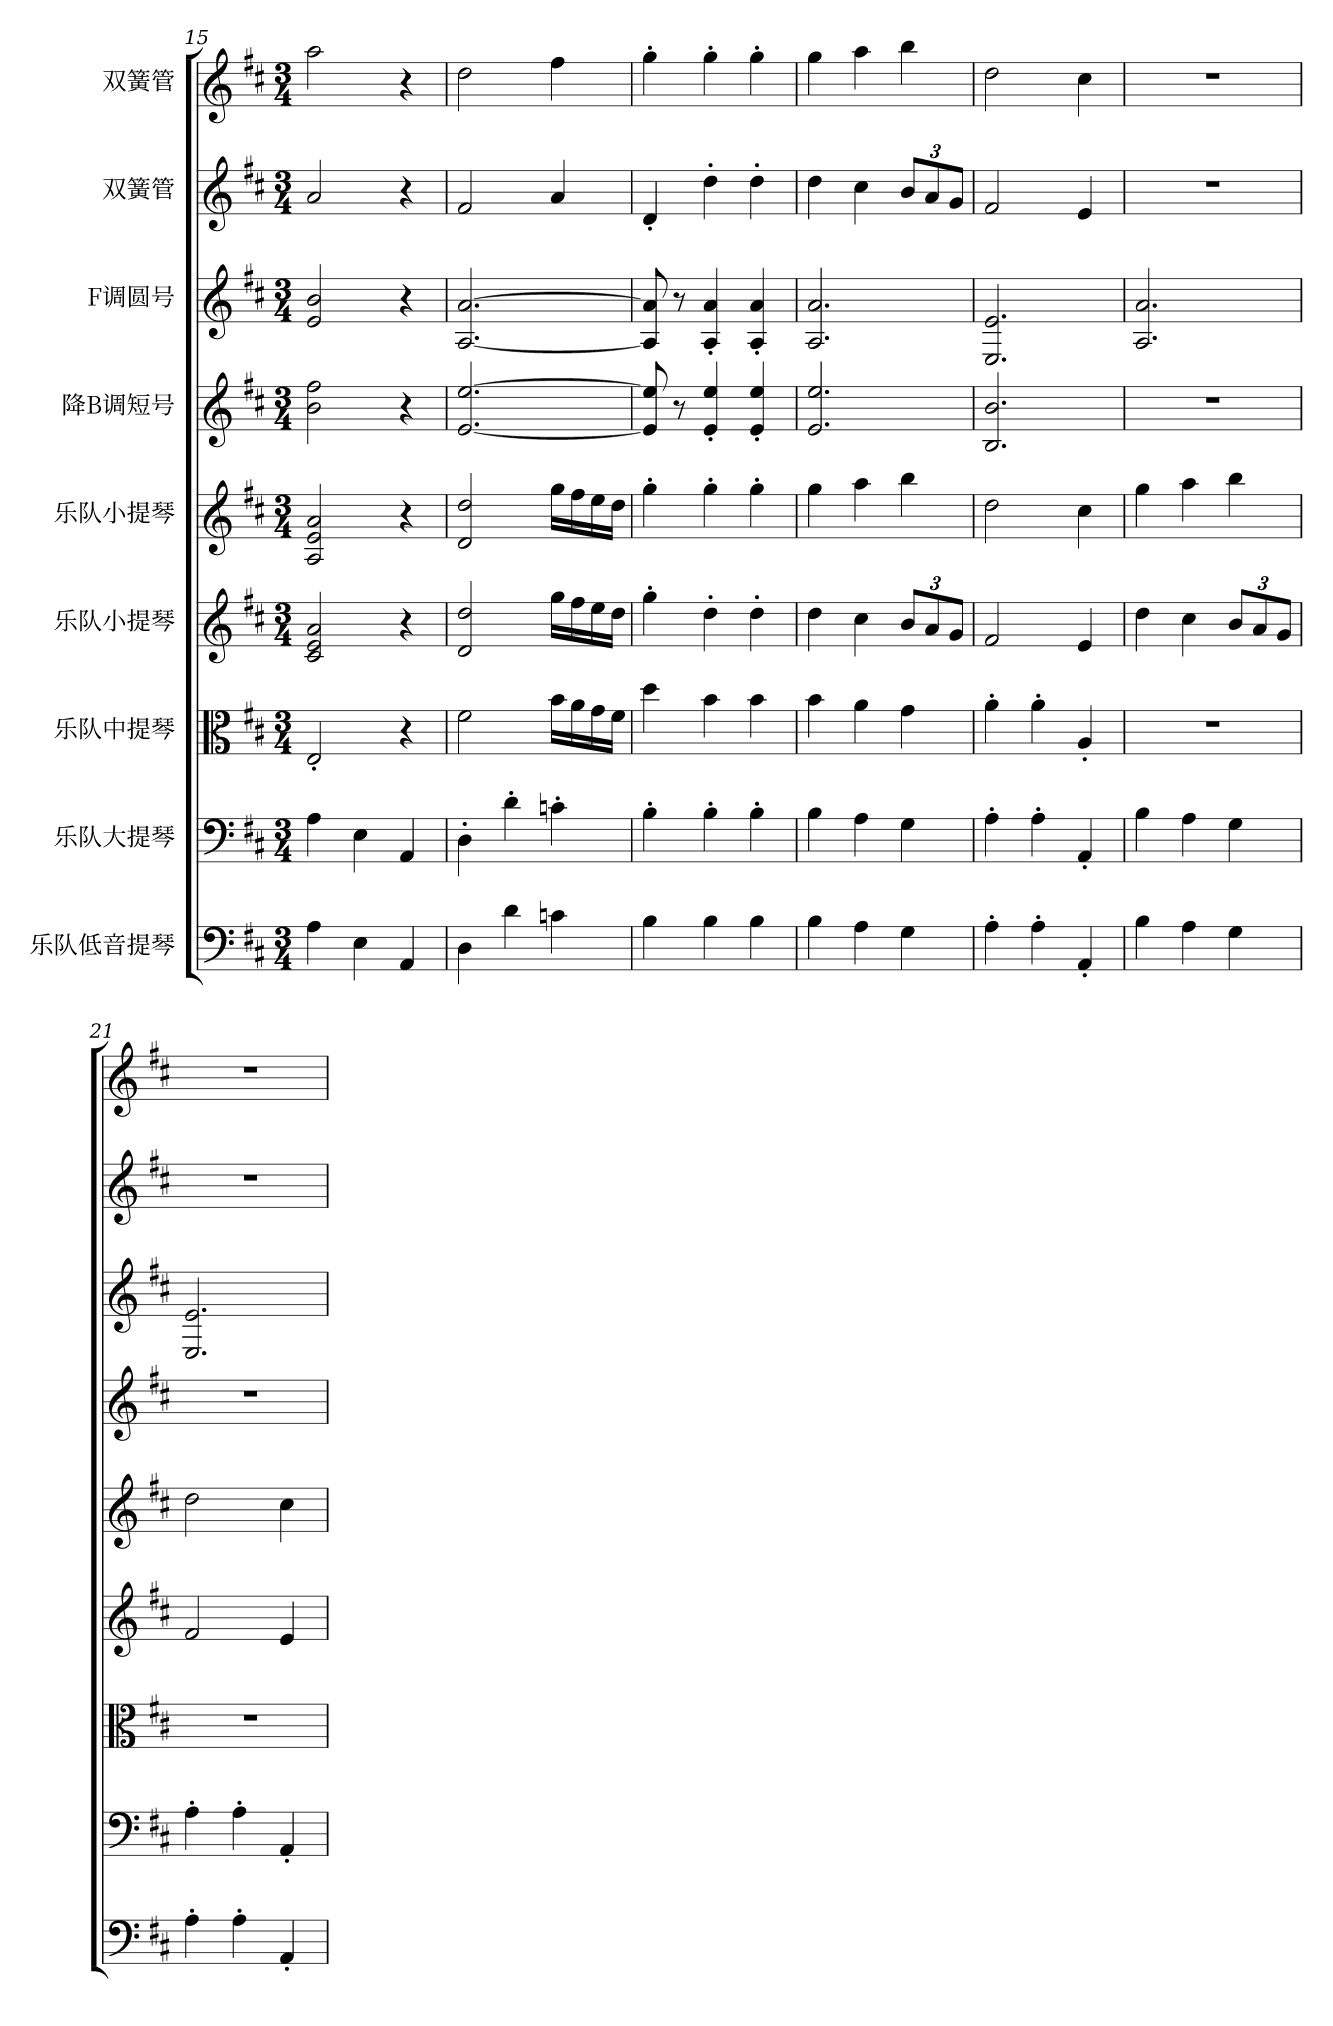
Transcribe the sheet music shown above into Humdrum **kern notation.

**kern	**kern	**kern	**kern	**kern	**kern	**kern	**kern	**kern
*part9	*part8	*part7	*part6	*part5	*part4	*part3	*part2	*part1
*staff9	*staff8	*staff7	*staff6	*staff5	*staff4	*staff3	*staff2	*staff1
*I"乐队低音提琴	*I"乐队大提琴	*I"乐队中提琴	*I"乐队小提琴	*I"乐队小提琴	*I"降B调短号	*I"F调圆号	*I"双簧管	*I"双簧管
*clefF4	*clefF4	*clefC3	*clefG2	*clefG2	*clefG2	*clefG2	*clefG2	*clefG2
*ITrd7c12	*	*	*	*	*ITrd1c2	*ITrd4c7	*	*
*k[f#c#]	*k[f#c#]	*k[f#c#]	*k[f#c#]	*k[f#c#]	*k[]	*k[f#]	*k[f#c#]	*k[f#c#]
*M3/4	*M3/4	*M3/4	*M3/4	*M3/4	*M3/4	*M3/4	*M3/4	*M3/4
*MM114	*MM114	*MM114	*MM114	*MM114	*MM114	*MM114	*MM114	*MM114
=15	=15	=15	=15	=15	=15	=15	=15	=15
4AA\	4A\	2E'/	2c#/ 2e/ 2a/	2A/ 2e/ 2a/	2a\ 2ee\	2A/ 2e/	2a/	2aa\
4EE\	4E\	.	.	.	.	.	.	.
4AAA/	4AA/	4r	4r	4r	4r	4r	4r	4r
=16	=16	=16	=16	=16	=16	=16	=16	=16
*	*	*	*	*	*	*	*	*MM120
4DD\	4D'\	2f#\	2d/ 2dd/	2d/ 2dd/	[2.d/ [2.dd/	[2.D/ [2.d/	2f#/	2dd\
4D\	4d'\	.	.	.	.	.	.	.
4Cn\	4cn'\	16b\LL	16gg\LL	16gg\LL	.	.	4a/	4ff#\
.	.	16a\	16ff#\	16ff#\	.	.	.	.
.	.	16g\	16ee\	16ee\	.	.	.	.
.	.	16f#\JJ	16dd\JJ	16dd\JJ	.	.	.	.
=17	=17	=17	=17	=17	=17	=17	=17	=17
4BB\	4B'\	4dd\	4gg'\	4gg'\	8d/] 8dd/]	8D/] 8d/]	4d'/	4gg'\
.	.	.	.	.	8r	8r	.	.
4BB\	4B'\	4b\	4dd'\	4gg'\	4d/' 4dd/'	4D/' 4d/'	4dd'\	4gg'\
4BB\	4B'\	4b\	4dd'\	4gg'\	4d/' 4dd/'	4D/' 4d/'	4dd'\	4gg'\
!!LO:PB:g=z
=18	=18	=18	=18	=18	=18	=18	=18	=18
4BB\	4B\	4b\	4dd\	4gg\	2.d/ 2.dd/	2.D/ 2.d/	4dd\	4gg\
4AA\	4A\	4a\	4cc#\	4aa\	.	.	4cc#\	4aa\
*	*	*	*Xbrackettup	*	*	*	*Xbrackettup	*
4GG\	4G\	4g\	12b/L	4bb\	.	.	12b/L	4bb\
.	.	.	12a/	.	.	.	12a/	.
.	.	.	12g/J	.	.	.	12g/J	.
=19	=19	=19	=19	=19	=19	=19	=19	=19
*	*	*	*	*	*	*	*	*MM116
4AA'\	4A'\	4a'\	2f#/	2dd\	2.A/ 2.a/	2.AA/ 2.A/	2f#/	2dd\
4AA'\	4A'\	4a'\	.	.	.	.	.	.
4AAA'/	4AA'/	4A'/	4e/	4cc#\	.	.	4e/	4cc#\
=20	=20	=20	=20	=20	=20	=20	=20	=20
4BB\	4B\	2.r	4dd\	4gg\	2.r	2.D/ 2.d/	2.r	2.r
4AA\	4A\	.	4cc#\	4aa\	.	.	.	.
4GG\	4G\	.	12b/L	4bb\	.	.	.	.
.	.	.	12a/	.	.	.	.	.
.	.	.	12g/J	.	.	.	.	.
=21	=21	=21	=21	=21	=21	=21	=21	=21
4AA'\	4A'\	2.r	2f#/	2dd\	2.r	2.AA/ 2.A/	2.r	2.r
4AA'\	4A'\	.	.	.	.	.	.	.
4AAA'/	4AA'/	.	4e/	4cc#\	.	.	.	.
=	=	=	=	=	=	=	=	=
*-	*-	*-	*-	*-	*-	*-	*-	*-
